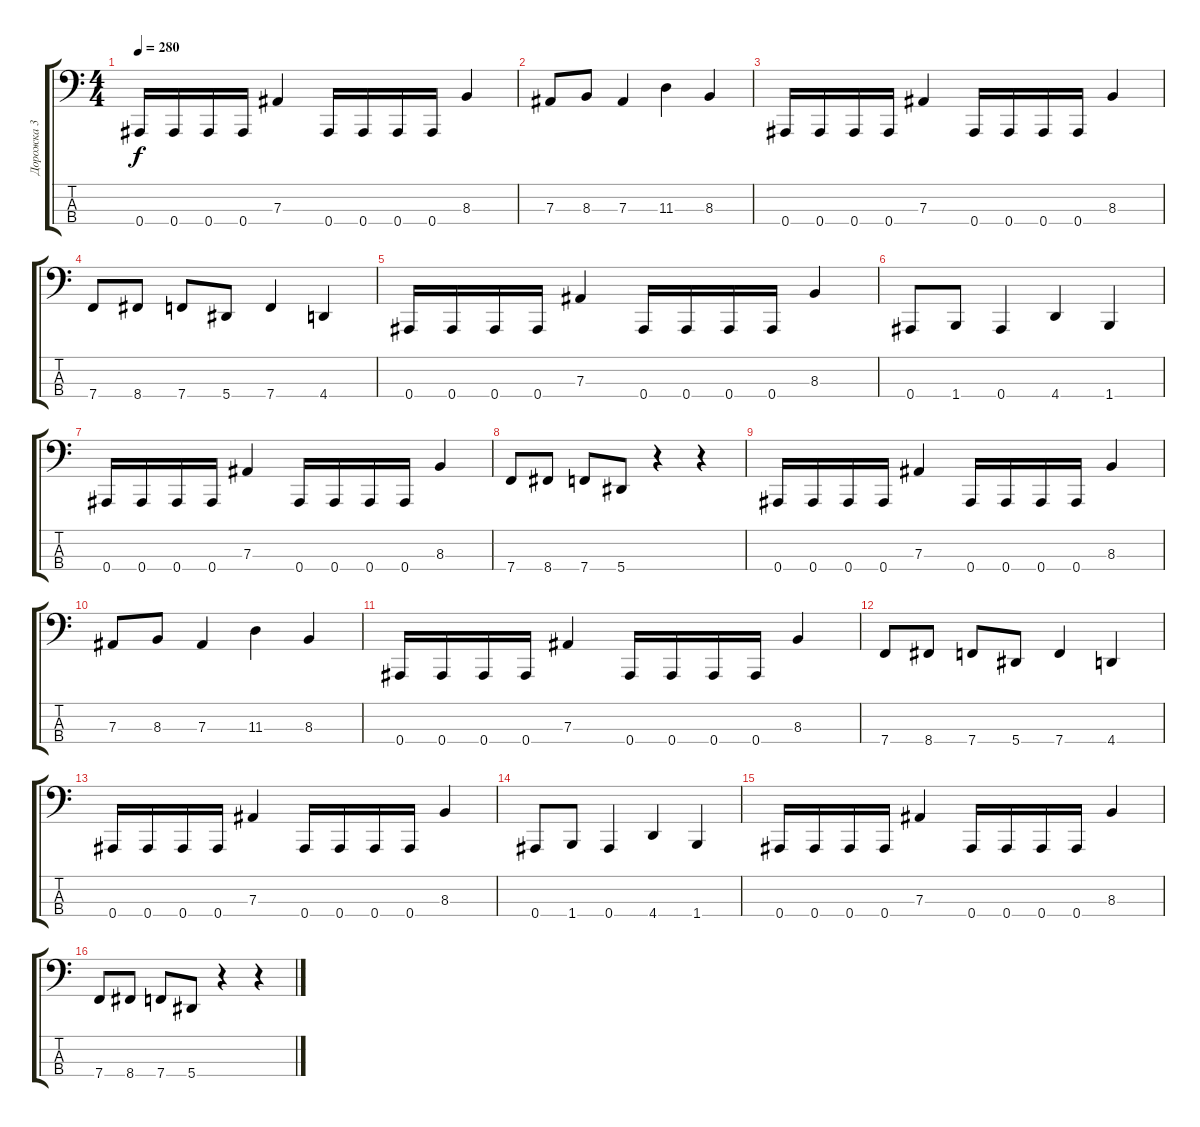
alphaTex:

\track ("Дорожка 3" "Дорожка 3") {instrument electricbassfinger}
\staff {score tabs}
\tuning (Db2 Ab1 Eb1 Bb0) {hide}
\ts (4 4)
\tempo 280
\clef f4
\ks c
0.4.16{dy f} 0.4.16 0.4.16 0.4.16 7.3.4 0.4.16 0.4.16 0.4.16 0.4.16 8.3.4 |
7.3.8 8.3.8 7.3.4 11.3.4 8.3.4 |
0.4.16 0.4.16 0.4.16 0.4.16 7.3.4 0.4.16 0.4.16 0.4.16 0.4.16 8.3.4 |
7.4.8 8.4.8 7.4.8 5.4.8 7.4.4 4.4.4 |
0.4.16 0.4.16 0.4.16 0.4.16 7.3.4 0.4.16 0.4.16 0.4.16 0.4.16 8.3.4 |
0.4.8 1.4.8 0.4.4 4.4.4 1.4.4 |
0.4.16 0.4.16 0.4.16 0.4.16 7.3.4 0.4.16 0.4.16 0.4.16 0.4.16 8.3.4 |
7.4.8 8.4.8 7.4.8 5.4.8 r.4 r.4 |
0.4.16 0.4.16 0.4.16 0.4.16 7.3.4 0.4.16 0.4.16 0.4.16 0.4.16 8.3.4 |
7.3.8 8.3.8 7.3.4 11.3.4 8.3.4 |
0.4.16 0.4.16 0.4.16 0.4.16 7.3.4 0.4.16 0.4.16 0.4.16 0.4.16 8.3.4 |
7.4.8 8.4.8 7.4.8 5.4.8 7.4.4 4.4.4 |
0.4.16 0.4.16 0.4.16 0.4.16 7.3.4 0.4.16 0.4.16 0.4.16 0.4.16 8.3.4 |
0.4.8 1.4.8 0.4.4 4.4.4 1.4.4 |
0.4.16 0.4.16 0.4.16 0.4.16 7.3.4 0.4.16 0.4.16 0.4.16 0.4.16 8.3.4 |
7.4.8 8.4.8 7.4.8 5.4.8 r.4 r.4
